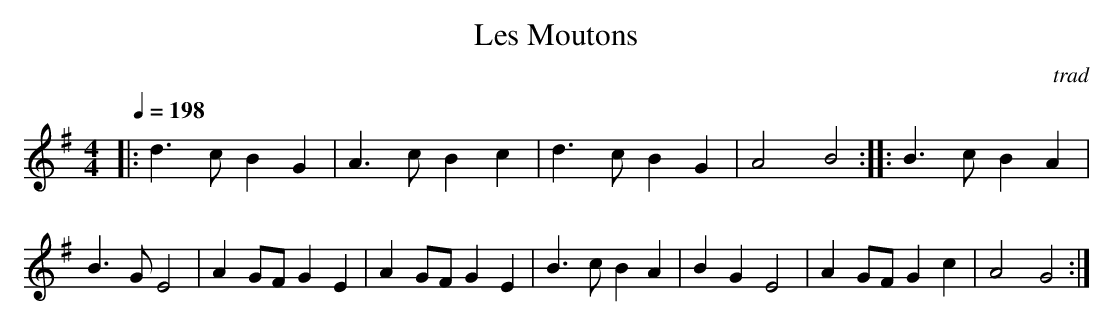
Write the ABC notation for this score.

X:1
T:Les Moutons
C:trad
M:4/4
L:1/4
Q:1/4=198
K:G
|:d>cBG| A>cBc| d>cBG| A2B2:||: B>cBA| B>GE2| A G/F/GE| AG/F/GE| B>cBA| BGE2| AG/F/Gc| A2G2:|
